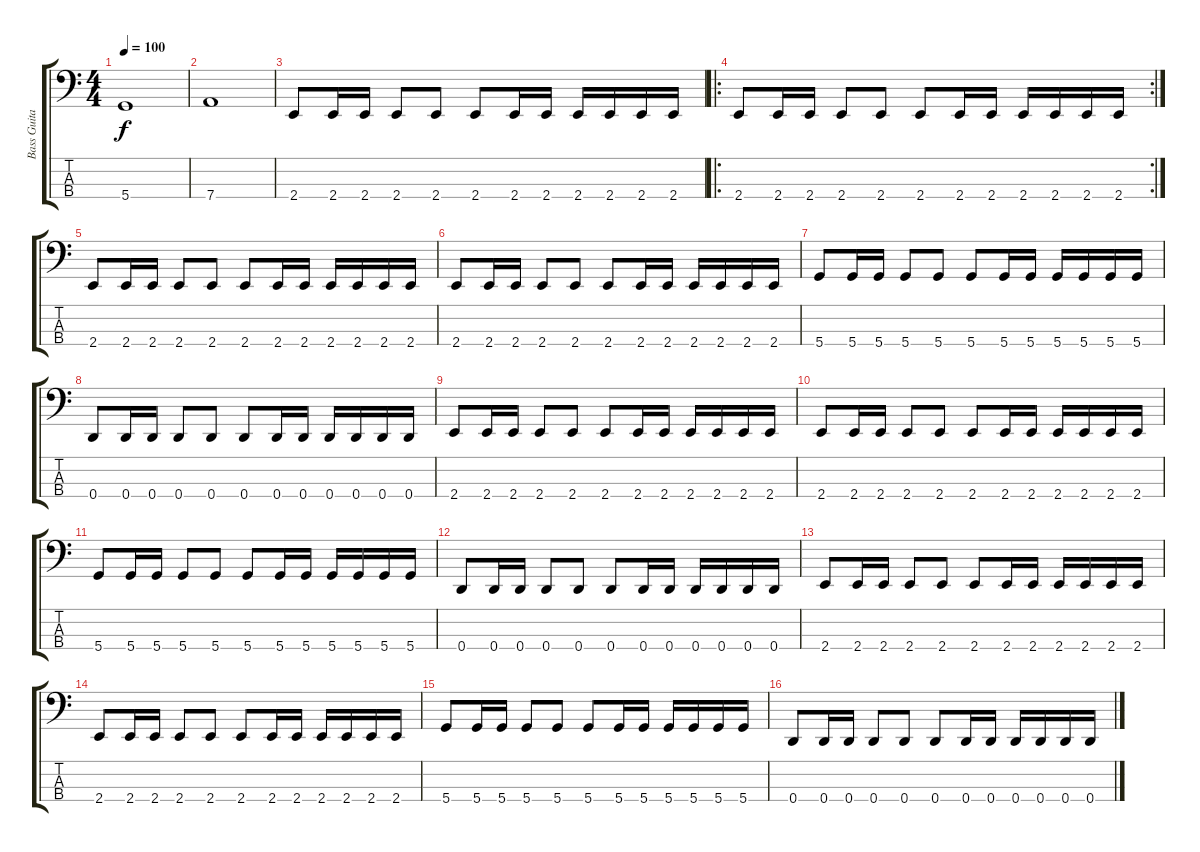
\track ("Bass Guitar" "Bass Guita") {instrument electricbasspick}
\staff {score tabs}
\tuning (G2 D2 A1 D1) {hide}
\ts (4 4)
\tempo 100
\clef f4
\ks c
5.4.1{dy f} |
7.4.1 |
2.4.8 2.4.16 2.4.16 2.4.8 2.4.8 2.4.8 2.4.16 2.4.16 2.4.16 2.4.16 2.4.16 2.4.16 |
\ro
\rc 2
2.4.8 2.4.16 2.4.16 2.4.8 2.4.8 2.4.8 2.4.16 2.4.16 2.4.16 2.4.16 2.4.16 2.4.16 |
2.4.8 2.4.16 2.4.16 2.4.8 2.4.8 2.4.8 2.4.16 2.4.16 2.4.16 2.4.16 2.4.16 2.4.16 |
2.4.8 2.4.16 2.4.16 2.4.8 2.4.8 2.4.8 2.4.16 2.4.16 2.4.16 2.4.16 2.4.16 2.4.16 |
5.4.8 5.4.16 5.4.16 5.4.8 5.4.8 5.4.8 5.4.16 5.4.16 5.4.16 5.4.16 5.4.16 5.4.16 |
0.4.8 0.4.16 0.4.16 0.4.8 0.4.8 0.4.8 0.4.16 0.4.16 0.4.16 0.4.16 0.4.16 0.4.16 |
2.4.8 2.4.16 2.4.16 2.4.8 2.4.8 2.4.8 2.4.16 2.4.16 2.4.16 2.4.16 2.4.16 2.4.16 |
2.4.8 2.4.16 2.4.16 2.4.8 2.4.8 2.4.8 2.4.16 2.4.16 2.4.16 2.4.16 2.4.16 2.4.16 |
5.4.8 5.4.16 5.4.16 5.4.8 5.4.8 5.4.8 5.4.16 5.4.16 5.4.16 5.4.16 5.4.16 5.4.16 |
0.4.8 0.4.16 0.4.16 0.4.8 0.4.8 0.4.8 0.4.16 0.4.16 0.4.16 0.4.16 0.4.16 0.4.16 |
2.4.8 2.4.16 2.4.16 2.4.8 2.4.8 2.4.8 2.4.16 2.4.16 2.4.16 2.4.16 2.4.16 2.4.16 |
2.4.8 2.4.16 2.4.16 2.4.8 2.4.8 2.4.8 2.4.16 2.4.16 2.4.16 2.4.16 2.4.16 2.4.16 |
5.4.8 5.4.16 5.4.16 5.4.8 5.4.8 5.4.8 5.4.16 5.4.16 5.4.16 5.4.16 5.4.16 5.4.16 |
0.4.8 0.4.16 0.4.16 0.4.8 0.4.8 0.4.8 0.4.16 0.4.16 0.4.16 0.4.16 0.4.16 0.4.16
